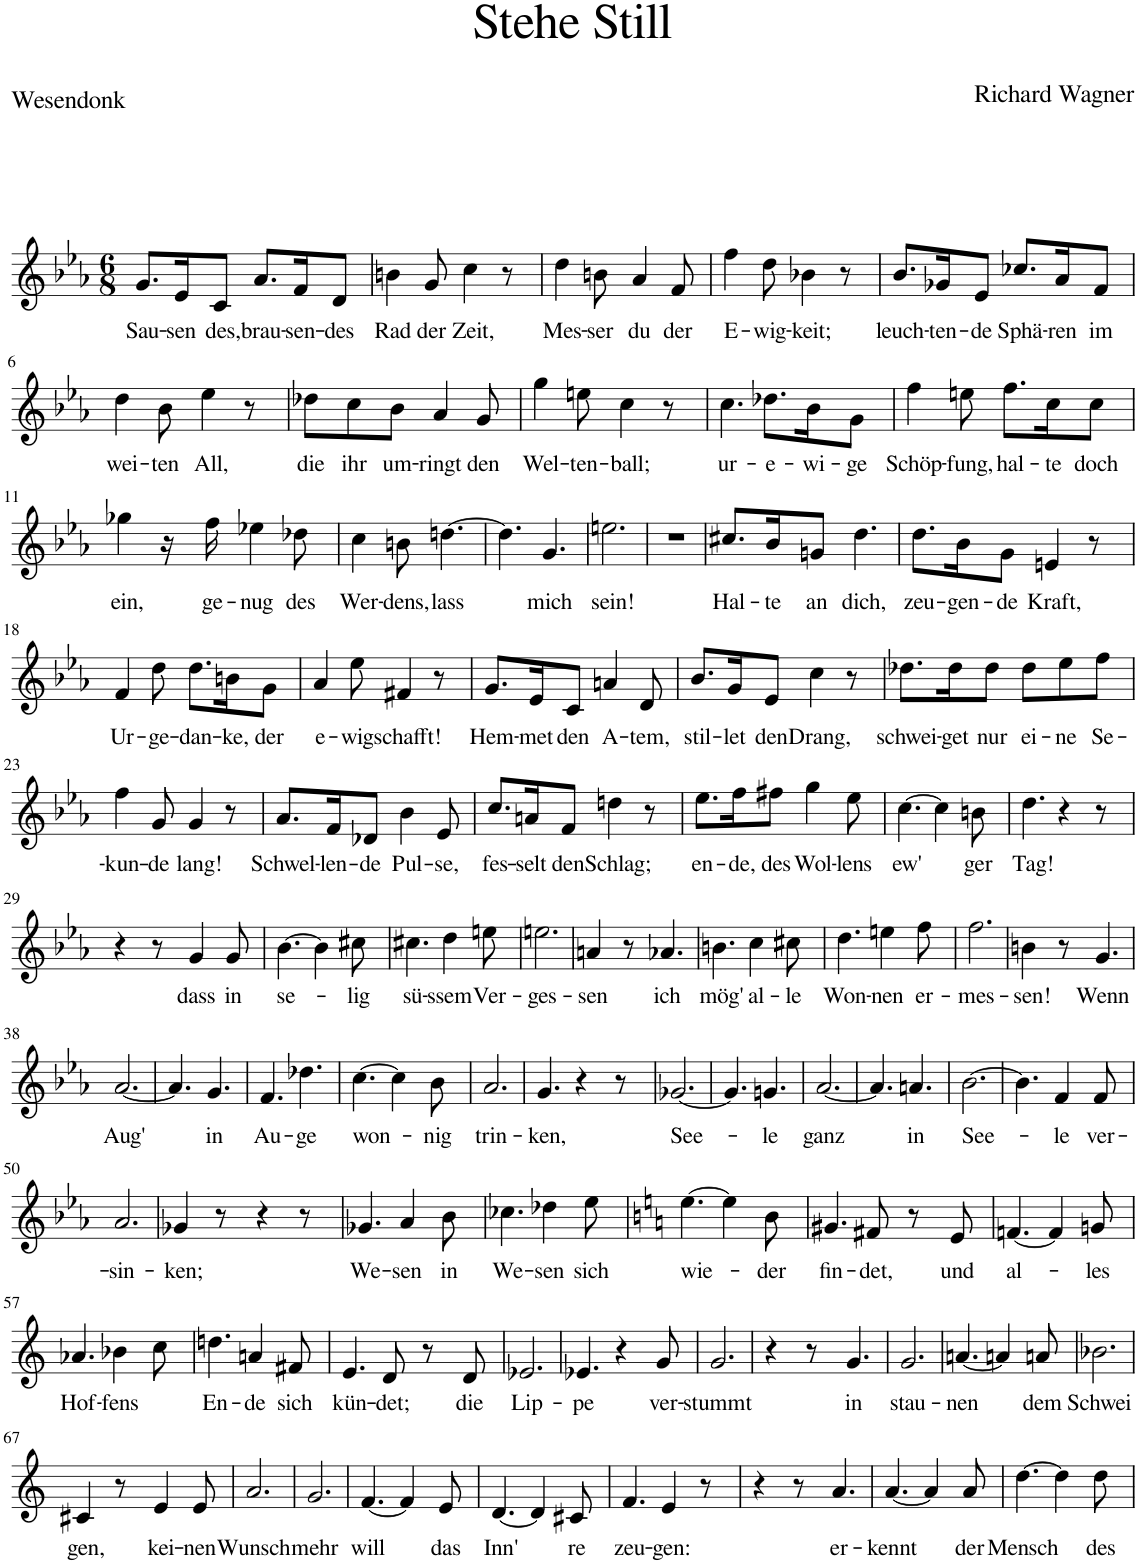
**kern	**text
*part1	*part1
*staff1	*staff1
*I"Piano	*
*I'Pno	*
*clefG2	*
*k[b-e-a-]	*
*M6/8	*
=1	=1
!	!LO:LY:b
8.g/L	Sau-
!	!LO:LY:b
16e-/K	-sen
!	!LO:LY:b
8c/J	des,
!	!LO:LY:b
8.a-/L	brau-
!	!LO:LY:b
16f/K	sen-
!	!LO:LY:b
8d/J	des
=2	=2
!	!LO:LY:b
4bn\	Rad
!	!LO:LY:b
8g/	der
!	!LO:LY:b
4cc\	Zeit,
8r	.
=3	=3
!	!LO:LY:b
4dd\	Mes-
!	!LO:LY:b
8bn\	-ser
!	!LO:LY:b
4a-/	du
!	!LO:LY:b
8f/	der
=4	=4
!	!LO:LY:b
4ff\	E-
!	!LO:LY:b
8dd\	-wig-
!	!LO:LY:b
4b-X\	-keit;
8r	.
=5	=5
!	!LO:LY:b
8.b-/L	leuch-
!	!LO:LY:b
16g-X/K	-ten-
!	!LO:LY:b
8e-/J	-de
!	!LO:LY:b
8.cc-X/L	Sphä-
!	!LO:LY:b
16a-/K	-ren
!	!LO:LY:b
8f/J	im
!!LO:LB:g=z
=6	=6
!	!LO:LY:b
4dd\	wei-
!	!LO:LY:b
8b-\	-ten
!	!LO:LY:b
4ee-\	All,
8r	.
=7	=7
!	!LO:LY:b
8dd-X\L	die
!	!LO:LY:b
8cc\	ihr
!	!LO:LY:b
8b-\J	um-
!	!LO:LY:b
4a-/	-ringt
!	!LO:LY:b
8g/	den
=8	=8
!	!LO:LY:b
4gg\	Wel-
!	!LO:LY:b
8een\	-ten-
!	!LO:LY:b
4cc\	-ball;
8r	.
=9	=9
!	!LO:LY:b
4.cc\	ur-
!	!LO:LY:b
8.dd-X\L	-e-
!	!LO:LY:b
16b-\K	-wi-
!	!LO:LY:b
8g\J	-ge
=10	=10
!	!LO:LY:b
4ff\	Schöp-
!	!LO:LY:b
8een\	-fung,
!	!LO:LY:b
8.ff\L	hal-
!	!LO:LY:b
16cc\K	-te
!	!LO:LY:b
8cc\J	doch
!!LO:LB:g=z
=11	=11
!	!LO:LY:b
4gg-X\	ein,
16r	.
!	!LO:LY:b
16ff\	ge-
!	!LO:LY:b
4ee-X\	-nug
!	!LO:LY:b
8dd-X\	des
=12	=12
!	!LO:LY:b
4cc\	Wer-
!	!LO:LY:b
8bn\	-dens,
!	!LO:LY:b
[4.ddn\	lass
=13	=13
4.dd\]	.
!	!LO:LY:b
4.g/	mich
=14	=14
!	!LO:LY:b
2.een\	sein!
=15	=15
2.r	.
=16	=16
!	!LO:LY:b
8.cc#X/L	Hal-
!	!LO:LY:b
16b-/K	-te
!	!LO:LY:b
8gn/J	an
!	!LO:LY:b
4.dd\	dich,
=17	=17
!	!LO:LY:b
8.dd\L	zeu-
!	!LO:LY:b
16b-\K	-gen-
!	!LO:LY:b
8g\J	-de
!	!LO:LY:b
4en/	Kraft,
8r	.
!!LO:LB:g=z
=18	=18
!	!LO:LY:b
4f/	Ur-
!	!LO:LY:b
8dd\	-ge-
!	!LO:LY:b
8.dd\L	-dan-
!	!LO:LY:b
16bn\K	-ke,
!	!LO:LY:b
8g\J	der
=19	=19
!	!LO:LY:b
4a-/	e-
!	!LO:LY:b
8ee-\	-wig
!	!LO:LY:b
4f#X/	schafft!
8r	.
=20	=20
!	!LO:LY:b
8.g/L	Hem-
!	!LO:LY:b
16e-/K	-met
!	!LO:LY:b
8c/J	den
!	!LO:LY:b
4an/	A-
!	!LO:LY:b
8d/	-tem,
=21	=21
!	!LO:LY:b
8.b-/L	stil-
!	!LO:LY:b
16g/K	-let
!	!LO:LY:b
8e-/J	den
!	!LO:LY:b
4cc\	Drang,
8r	.
=22	=22
!	!LO:LY:b
8.dd-X\L	schwei-
!	!LO:LY:b
16dd-\K	-get
!	!LO:LY:b
8dd-\J	nur
!	!LO:LY:b
8dd-\L	ei-
!	!LO:LY:b
8ee-\	-ne
!	!LO:LY:b
8ff\J	Se-
!!LO:LB:g=z
=23	=23
!	!LO:LY:b
4ff\	-kun-
!	!LO:LY:b
8g/	-de
!	!LO:LY:b
4g/	lang!
8r	.
=24	=24
!	!LO:LY:b
8.a-/L	Schwel-
!	!LO:LY:b
16f/K	-len-
!	!LO:LY:b
8d-X/J	-de
!	!LO:LY:b
4b-\	Pul-
!	!LO:LY:b
8e-/	-se,
=25	=25
!	!LO:LY:b
8.cc/L	fes-
!	!LO:LY:b
16an/K	-selt
!	!LO:LY:b
8f/J	den
!	!LO:LY:b
4ddn\	Schlag;
8r	.
=26	=26
!	!LO:LY:b
8.ee-\L	en-
!	!LO:LY:b
16ff\K	-de,
!	!LO:LY:b
8ff#X\J	des
!	!LO:LY:b
4gg\	Wol-
!	!LO:LY:b
8ee-\	-lens
=27	=27
!	!LO:LY:b
[4.cc\	ew'
4cc\]	.
!	!LO:LY:b
8bn\	-ger
=28	=28
!	!LO:LY:b
4.dd\	Tag!
4r	.
8r	.
!!LO:LB:g=z
=29	=29
4r	.
8r	.
!	!LO:LY:b
4g/	dass
!	!LO:LY:b
8g/	in
=30	=30
!	!LO:LY:b
[4.b-\	se-
4b-\]	.
!	!LO:LY:b
8cc#X\	-lig
=31	=31
!	!LO:LY:b
4.cc#X\	sü-
!	!LO:LY:b
4dd\	-ssem
!	!LO:LY:b
8een\	Ver-
=32	=32
!	!LO:LY:b
2.een\	-ges-
=33	=33
!	!LO:LY:b
4an/	-sen
8r	.
!	!LO:LY:b
4.a-X/	ich
=34	=34
!	!LO:LY:b
4.bn\	mög'
!	!LO:LY:b
4cc\	al-
!	!LO:LY:b
8cc#X\	-le
=35	=35
!	!LO:LY:b
4.dd\	Won-
!	!LO:LY:b
4een\	-nen
!	!LO:LY:b
8ff\	er-
=36	=36
!	!LO:LY:b
2.ff\	-mes-
=37	=37
!	!LO:LY:b
4bn\	-sen!
8r	.
!	!LO:LY:b
4.g/	Wenn
!!LO:LB:g=z
=38	=38
!	!LO:LY:b
[2.a-/	Aug'
=39	=39
4.a-/]	.
!	!LO:LY:b
4.g/	in
=40	=40
!	!LO:LY:b
4.f/	Au-
!	!LO:LY:b
4.dd-X\	-ge
=41	=41
!	!LO:LY:b
[4.cc\	won-
4cc\]	.
!	!LO:LY:b
8b-\	-nig
=42	=42
!	!LO:LY:b
2.a-/	trin-
=43	=43
!	!LO:LY:b
4.g/	-ken,
4r	.
8r	.
=44	=44
!	!LO:LY:b
[2.g-X/	See-
=45	=45
4.g-/]	.
!	!LO:LY:b
4.gn/	-le
=46	=46
!	!LO:LY:b
[2.a-/	ganz
=47	=47
4.a-/]	.
!	!LO:LY:b
4.an/	in
=48	=48
!	!LO:LY:b
[2.b-\	See-
=49	=49
4.b-\]	.
!	!LO:LY:b
4f/	-le
!	!LO:LY:b
8f/	ver-
!!LO:LB:g=z
=50	=50
!	!LO:LY:b
2.a-/	-sin-
=51	=51
!	!LO:LY:b
4g-X/	-ken;
8r	.
4r	.
8r	.
=52	=52
!	!LO:LY:b
4.g-X/	We-
!	!LO:LY:b
4a-/	-sen
!	!LO:LY:b
8b-\	in
=53	=53
!	!LO:LY:b
4.cc-X\	We-
!	!LO:LY:b
4dd-X\	-sen
!	!LO:LY:b
8ee-\	sich
=54	=54
*k[]	*
!	!LO:LY:b
[4.ee\	wie-
4ee\]	.
!	!LO:LY:b
8b\	-der
=55	=55
!	!LO:LY:b
4.g#X/	fin-
!	!LO:LY:b
8f#X/	-det,
8r	.
!	!LO:LY:b
8e/	und
=56	=56
!	!LO:LY:b
[4.fn/	al-
4f/]	.
!	!LO:LY:b
8gn/	-les
!!LO:LB:g=z
=57	=57
!	!LO:LY:b
4.a-X/	Hof-
!	!LO:LY:b
4b-X\	-fens
8cc\	.
=58	=58
!	!LO:LY:b
4.ddn\	En-
!	!LO:LY:b
4an/	-de
!	!LO:LY:b
8f#X/	sich
=59	=59
!	!LO:LY:b
4.e/	kün-
!	!LO:LY:b
8d/	-det;
8r	.
!	!LO:LY:b
8d/	die
=60	=60
!	!LO:LY:b
2.e-X/	Lip-
=61	=61
!	!LO:LY:b
4.e-X/	-pe
4r	.
!	!LO:LY:b
8g/	ver-
=62	=62
!	!LO:LY:b
2.g/	-stummt
=63	=63
4r	.
8r	.
!	!LO:LY:b
4.g/	in
=64	=64
!	!LO:LY:b
2.g/	stau-
=65	=65
!	!LO:LY:b
[4.an/	-nen
4an/]	.
!	!LO:LY:b
8an/	dem
=66	=66
!	!LO:LY:b
2.b-X\	Schwei
!!LO:LB:g=z
=67	=67
!	!LO:LY:b
4c#X/	-gen,
8r	.
!	!LO:LY:b
4e/	kei-
!	!LO:LY:b
8e/	-nen
=68	=68
!	!LO:LY:b
2.a/	Wunsch
=69	=69
!	!LO:LY:b
2.g/	mehr
=70	=70
!	!LO:LY:b
[4.f/	will
4f/]	.
!	!LO:LY:b
8e/	das
=71	=71
!	!LO:LY:b
[4.d/	Inn'
4d/]	.
!	!LO:LY:b
8c#X/	-re
=72	=72
!	!LO:LY:b
4.f/	zeu-
!	!LO:LY:b
4e/	-gen:
8r	.
=73	=73
4r	.
8r	.
!	!LO:LY:b
4.a/	er-
=74	=74
!	!LO:LY:b
[4.a/	-kennt
4a/]	.
!	!LO:LY:b
8a/	der
=75	=75
!	!LO:LY:b
[4.dd\	Mensch
4dd\]	.
!	!LO:LY:b
8dd\	des
=	=
*-	*-
